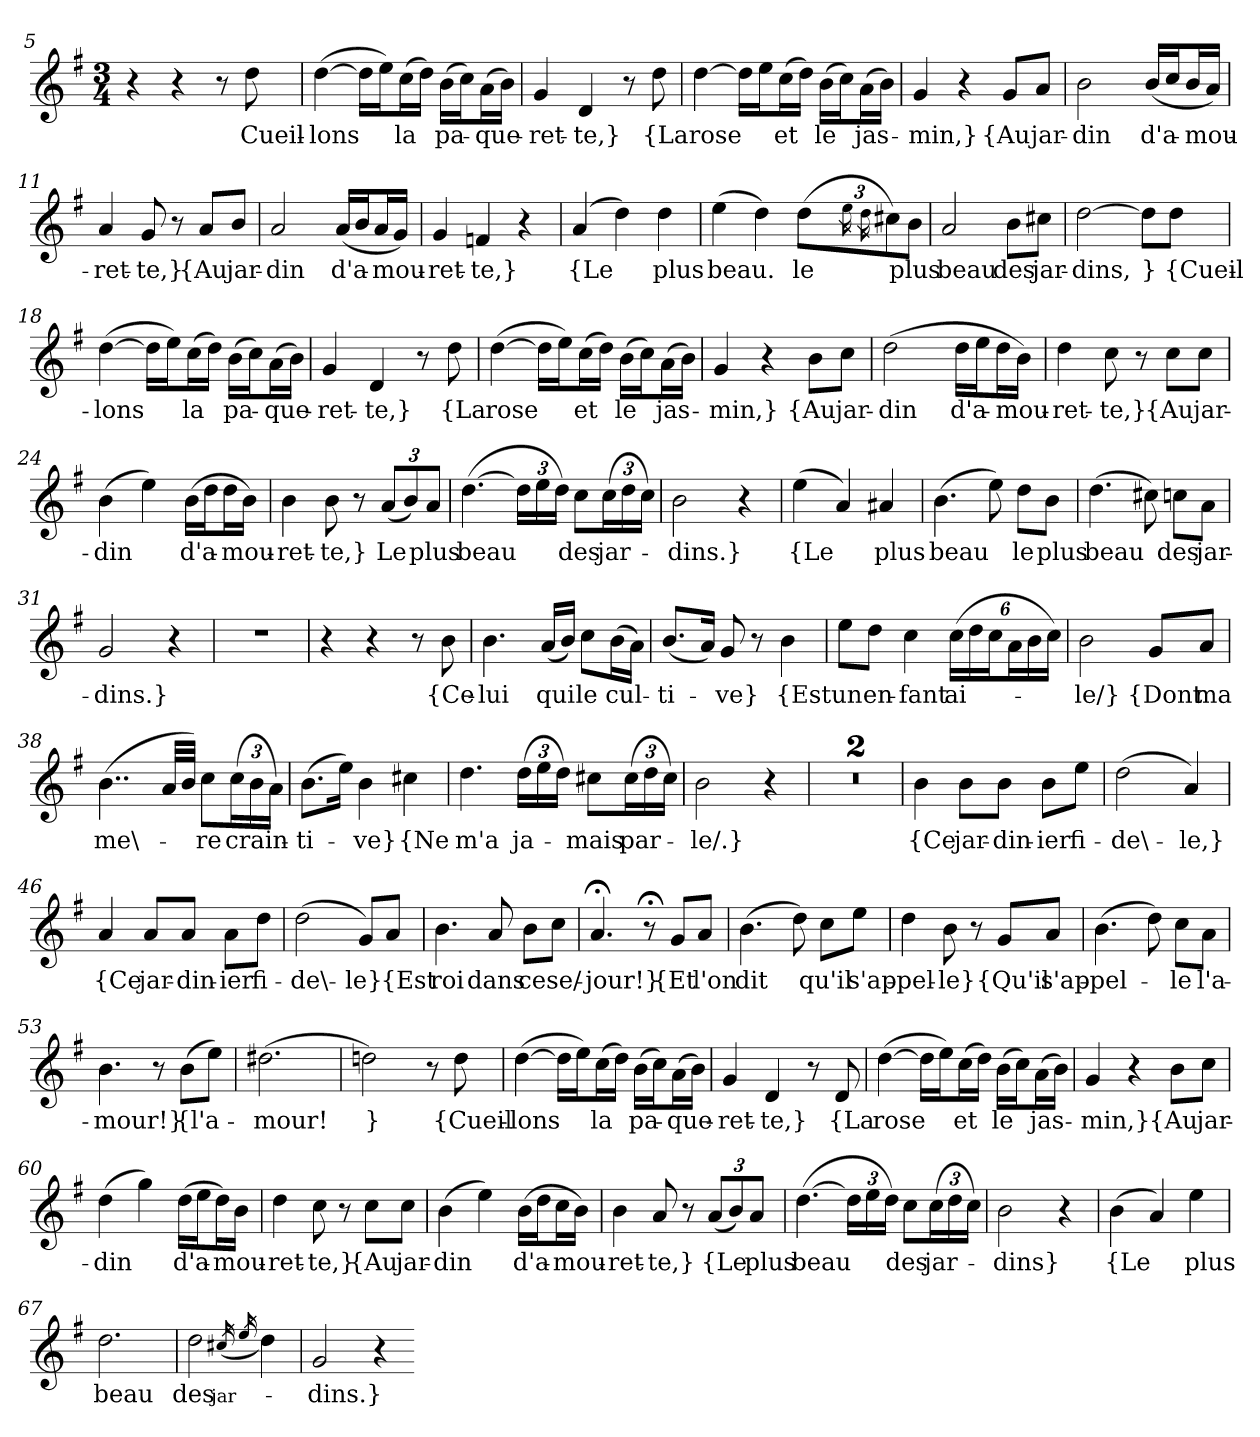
**kern	**text
*part1	*part1
*staff1	*staff1
*clefG2	*
*k[f#]	*
*M3/4	*
=5	=5
4r	.
4r	.
8r	.
8dd	Cueil-
=6	=6
([4dd	-lons
16dd\LL]	.
16ee\J)	.
(16cc\L	la
16dd\JJ)	.
(16b\LL	pa-
16cc\J)	.
(16a\L	-que-
16b\JJ)	.
=7	=7
4g	-ret-
4d	-te,}
8r	.
8dd	{La
=8	=8
[4dd	rose
16dd\LL]	.
16ee\J	.
(16cc\L	et
16dd\JJ)	.
(16b\LL	le
16cc\J)	.
(16a\L	jas-
16b\JJ)	.
=9	=9
4g	-min,}
4r	.
8g/L	{Au
8a/J	jar-
=10	=10
2b	-din
(16b/LL	d'a-
16cc/J	.
16b/L	.
16a/JJ)	-mou-
=11	=11
4a	-ret-
8g	-te,}
8r	.
8a/L	{Au
8b/J	jar-
=12	=12
2a	-din
(16a/LL	d'a-
16b/J	.
16a/L	.
16g/JJ)	-mou-
=13	=13
4g	-ret-
4fn	-te,}
4r	.
=14	=14
(4a	{Le
4dd)	.
4dd	plus
=15	=15
(4ee	beau.
4dd)	.
(12dd\L	le
16qee\	.
16qdd\	.
12cc#X\)	.
12b\J	plus
=16	=16
2a	beau
8b\L	des
8cc#X\J	jar-
=17	=17
[2dd	-dins,
8dd\L]	}
8dd\J	{Cueil-
=18	=18
([4dd	-lons
16dd\LL]	.
16ee\J)	.
(16cc\L	la
16dd\JJ)	.
(16b\LL	pa-
16cc\J)	.
(16a\L	-que-
16b\JJ)	.
=19	=19
4g	-ret-
4d	-te,}
8r	.
8dd	{La
=20	=20
([4dd	rose
16dd\LL]	.
16ee\J)	.
(16cc\L	et
16dd\JJ)	.
(16b\LL	le
16cc\J)	.
(16a\L	jas-
16b\JJ)	.
=21	=21
4g	min,}
4r	.
8b\L	{Au
8cc\J	jar-
=22	=22
(2dd	-din
16dd\LL	d'a-
16ee\J	.
16dd\L	.
16b\JJ)	-mou-
=23	=23
4dd	-ret-
8cc	-te,}
8r	.
8cc\L	{Au
8cc\J	jar-
=24	=24
(4b	-din
4ee)	.
(16b\LL	d'a-
16dd\J	.
16dd\L	.
16b\JJ)	-mou-
=25	=25
4b	-ret-
8b	-te,}
8r	.
(12a/L	Le
12b/)	.
12a/J	plus
=26	=26
([4.dd	beau
24dd\LL]	.
24ee\	.
24dd\JJ)	.
8cc\L	des
(24cc\L	jar-
24dd\	.
24cc\JJ)	.
=27	=27
2b	-dins.}
4r	.
=28	=28
(4ee	{Le
4a)	.
4a#X	plus
=29	=29
(4.b	beau
8ee)	.
8dd\L	le
8b\J	plus
=30	=30
(4.dd	beau
8cc#X)	.
8ccn\L	des
8a\J	jar-
=31	=31
2g	-dins.}
4r	.
=32	=32
2.r	.
=33	=33
4r	.
4r	.
8r	.
8b	{Ce-
=34	=34
4.b	-lui
(16a/LL	qui
16b/JJ)	.
8cc\L	le
(16b\L	cul-
16a\JJ)	.
=35	=35
(8.b/L	-ti-
16a/Jk)	.
8g	-ve}
8r	.
4b	{Est
=36	=36
8ee\L	un
8dd\J	en-
4cc	-fant
(24cc\LL	ai-
24dd\	.
24cc\J	.
24a\L	.
24b\	.
24cc\JJ)	.
=37	=37
2b	-le/}
8g/L	{Dont
8a/J	ma
=38	=38
(4..b	me\-
32a/LLL	.
32b/JJJ)	.
8cc\L	-re
(24cc\L	crain-
24b\	.
24a\JJ)	.
=39	=39
(8.b\L	-ti-
16ee\Jk)	.
4b	-ve}
4cc#X	{Ne
=40	=40
4.dd	m'a
(24dd\LL	ja-
24ee\	.
24dd\JJ)	.
8cc#X\L	-mais
(24cc#\L	par-
24dd\	.
24cc#\JJ)	.
=41	=41
2b	-le/.}
4r	.
=42	=42
2.r	.
=43	=43
2.r	.
=44	=44
4b	{Ce
8b\L	jar-
8b\J	-din-
8b\L	-ier
8ee\J	fi-
=45	=45
(2dd	-de\-
4a)	-le,}
=46	=46
4a	{Ce
8a/L	jar-
8a/J	-din-
8a\L	-ier
8dd\J	fi-
=47	=47
(2dd	-de\-
8g/L)	-le}
8a/J	{Est
=48	=48
4.b	roi
8a	dans
8b\L	ce
8cc\J	se/-
=49	=49
4.a;<	-jour!}
8r;<	.
8g/L	{Et
8a/J	l'on
=50	=50
(4.b	dit
8dd)	.
8cc\L	qu'il
8ee\J	s'ap-
=51	=51
4dd	-pel-
8b	-le}
8r	.
8g/L	{Qu'il
8a/J	s'ap-
=52	=52
(4.b	-pel-
8dd)	.
8cc\L	-le
8a\J	l'a-
=53	=53
4.b	-mour!}
8r	.
(8b\L	{l'a-
8ee\J)	.
=54	=54
(2.dd#X	-mour!
=55	=55
2ddn)	}
8r	.
8dd	{Cueil-
=56	=56
([4dd	-lons
16dd\LL]	.
16ee\J)	.
(16cc\L	la
16dd\JJ)	.
(16b\LL	pa-
16cc\J)	.
(16a\L	-que-
16b\JJ)	.
=57	=57
4g	-ret-
4d	-te,}
8r	.
8d	{La
=58	=58
([4dd	rose
16dd\LL]	.
16ee\J)	.
(16cc\L	et
16dd\JJ)	.
(16b\LL	le
16cc\J)	.
(16a\L	jas-
16b\JJ)	.
=59	=59
4g	-min,}
4r	.
8b\L	{Au
8cc\J	jar-
=60	=60
(4dd	-din
4gg)	.
(16dd\LL	d'a-
16ee\J	.
16dd\L)	.
16b\JJ	-mou-
=61	=61
4dd	-ret-
8cc	-te,}
8r	.
8cc\L	{Au
8cc\J	jar-
=62	=62
(4b	-din
4ee)	.
(16b\LL	d'a-
16dd\J	.
16cc\L	.
16b\JJ)	-mou-
=63	=63
4b	-ret-
8a	-te,}
8r	.
(12a/L	{Le
12b/)	.
12a/J	plus
=64	=64
([4.dd	beau
24dd\LL]	.
24ee\	.
24dd\JJ)	.
8cc\L	des
(24cc\L	jar-
24dd\	.
24cc\JJ)	.
=65	=65
2b	-dins}
4r	.
=66	=66
(4b	{Le
4a)	.
4ee	plus
=67	=67
2.dd	beau
=68	=68
2dd	des
(16qcc#X	jar-
16qee	.
4dd)	.
=69	=69
2g	-dins.}
4r	.
=-	=-
*-	*-
